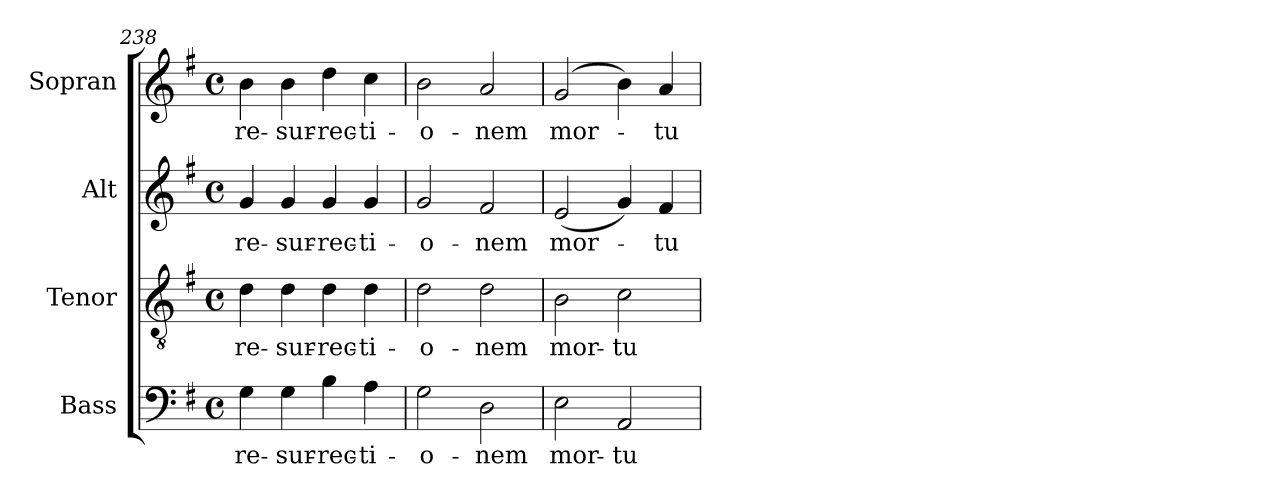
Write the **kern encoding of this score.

**kern	**text	**kern	**text	**kern	**text	**kern	**text
*part4	*part4	*part3	*part3	*part2	*part2	*part1	*part1
*staff4	*staff4	*staff3	*staff3	*staff2	*staff2	*staff1	*staff1
*I"Bass	*	*I"Tenor	*	*I"Alt	*	*I"Sopran	*
*I'B.	*	*I'T.	*	*I'A.	*	*I'S.	*
*clefF4	*	*clefGv2	*	*clefG2	*	*clefG2	*
*k[f#]	*	*k[f#]	*	*k[f#]	*	*k[f#]	*
*G:	*	*G:	*	*G:	*	*G:	*
*M4/4	*	*M4/4	*	*M4/4	*	*M4/4	*
*met(c)	*	*met(c)	*	*met(c)	*	*met(c)	*
=238	=238	=238	=238	=238	=238	=238	=238
!	!LO:LY:b	!	!LO:LY:b	!	!LO:LY:b	!	!LO:LY:b
4G\	re-	4d\	re-	4g/	re-	4b\	re-
!	!LO:LY:b	!	!LO:LY:b	!	!LO:LY:b	!	!LO:LY:b
4G\	-sur-	4d\	-sur-	4g/	-sur-	4b\	-sur-
!	!LO:LY:b	!	!LO:LY:b	!	!LO:LY:b	!	!LO:LY:b
4B\	-rec-	4d\	-rec-	4g/	-rec-	4dd\	-rec-
!	!LO:LY:b	!	!LO:LY:b	!	!LO:LY:b	!	!LO:LY:b
4A\	-ti-	4d\	-ti-	4g/	-ti-	4cc\	-ti-
=239	=239	=239	=239	=239	=239	=239	=239
!	!LO:LY:b	!	!LO:LY:b	!	!LO:LY:b	!	!LO:LY:b
2G\	-o-	2d\	-o-	2g/	-o-	2b\	-o-
!	!LO:LY:b	!	!LO:LY:b	!	!LO:LY:b	!	!LO:LY:b
2D\	-nem	2d\	-nem	2f#/	-nem	2a/	-nem
=240	=240	=240	=240	=240	=240	=240	=240
!	!LO:LY:b	!	!LO:LY:b	!	!LO:LY:b	!	!LO:LY:b
2E\	mor-	2B\	mor-	(<2e/	mor-	(2g/	mor-
!	!LO:LY:b	!	!LO:LY:b	!	!	!	!
2AA/	-tu-	2c\	-tu-	4g/)	.	4b\)	.
!	!	!	!	!	!LO:LY:b	!	!LO:LY:b
.	.	.	.	4f#/	-tu-	4a/	-tu-
=	=	=	=	=	=	=	=
*-	*-	*-	*-	*-	*-	*-	*-
